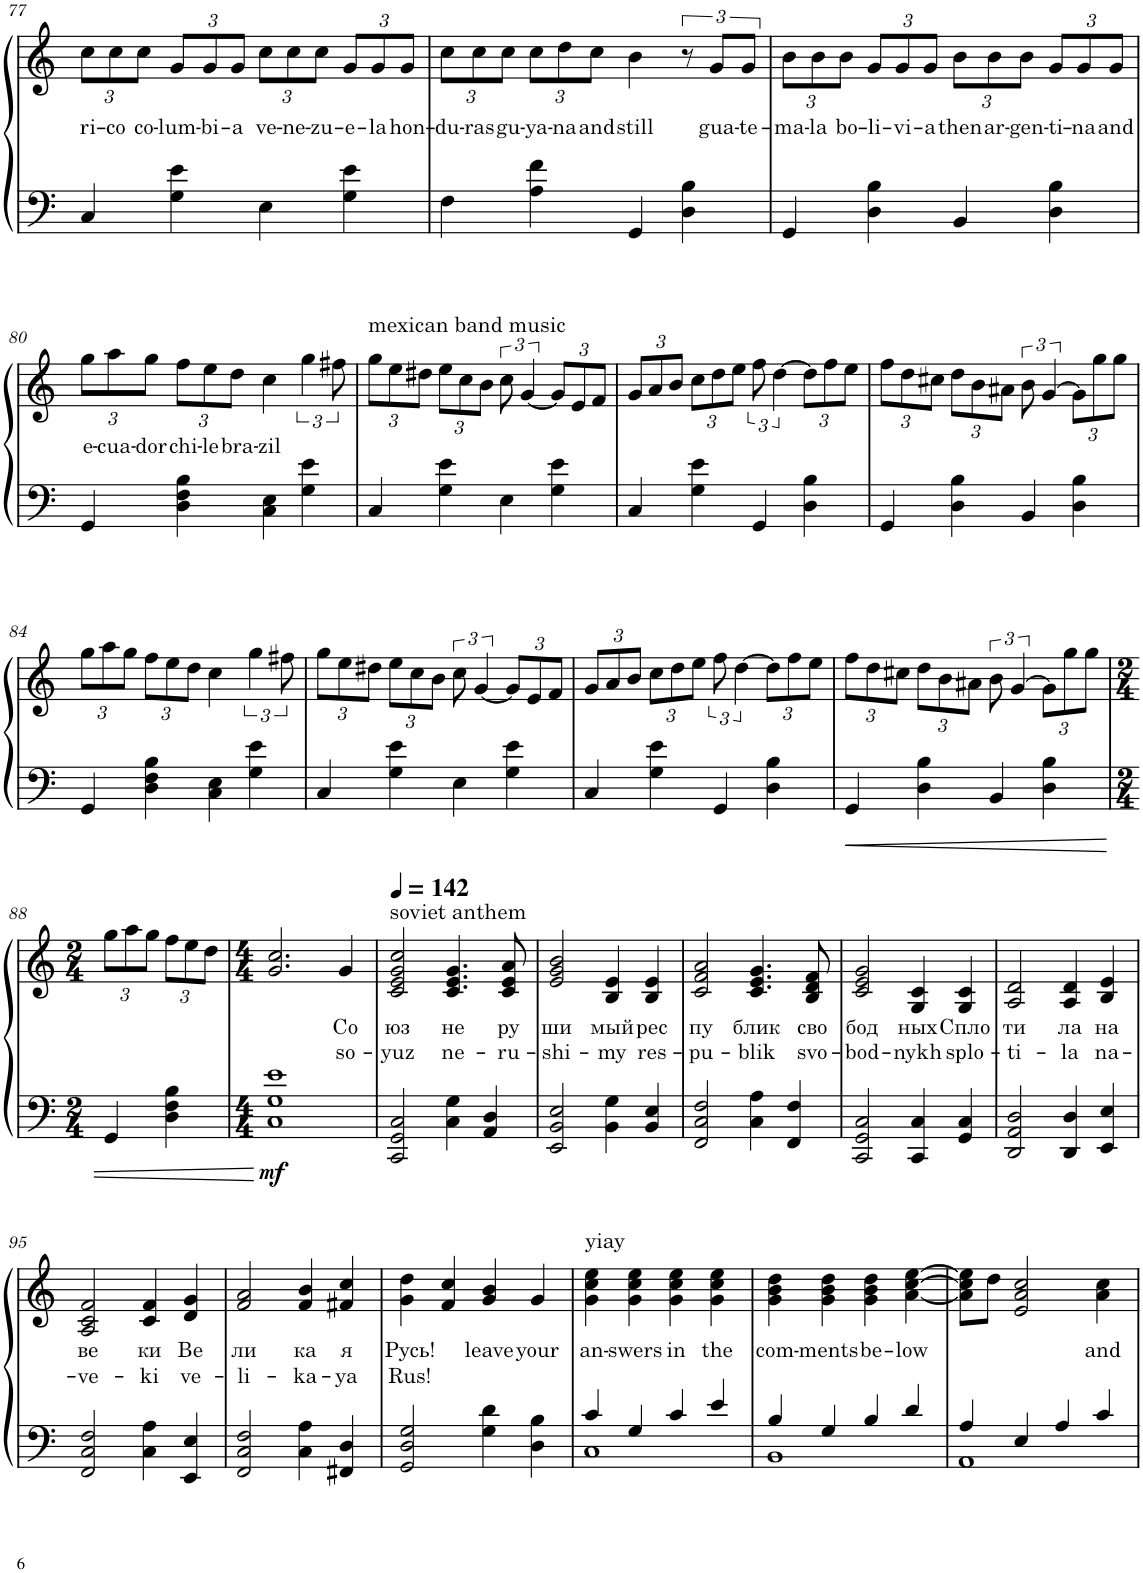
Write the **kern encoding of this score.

**kern	**kern	**text	**text	**dynam
*part1	*part1	*part1	*part1	*part1
*staff2	*staff1	*staff1	*staff1	*staff1/2
*I"Piano	*	*	*	*
*I'Pno.	*	*	*	*
!!LO:PB:g=z
*clefF4	*clefG2	*	*	*
*k[]	*k[]	*	*	*
*M4/4	*M4/4	*	*	*
*	*Xbrackettup	*	*	*
=77	=77	=77	=77	=77
!	!	!LO:LY:b	!	!
4C/	12cc\L	ri-	.	.
!	!	!LO:LY:b	!	!
.	12cc\	-co	.	.
!	!	!LO:LY:b	!	!
.	12cc\J	co-	.	.
!	!	!LO:LY:b	!	!
4G\ 4e\	12g/L	-lum-	.	.
!	!	!LO:LY:b	!	!
.	12g/	-bi-	.	.
!	!	!LO:LY:b	!	!
.	12g/J	-a	.	.
!	!	!LO:LY:b	!	!
4E\	12cc\L	ve-	.	.
!	!	!LO:LY:b	!	!
.	12cc\	-ne-	.	.
!	!	!LO:LY:b	!	!
.	12cc\J	-zu-	.	.
!	!	!LO:LY:b	!	!
4G\ 4e\	12g/L	-e-	.	.
!	!	!LO:LY:b	!	!
.	12g/	-la	.	.
!	!	!LO:LY:b	!	!
.	12g/J	hon-	.	.
=78	=78	=78	=78	=78
!	!	!LO:LY:b	!	!
4F\	12cc\L	-du-	.	.
!	!	!LO:LY:b	!	!
.	12cc\	-ras	.	.
!	!	!LO:LY:b	!	!
.	12cc\J	gu-	.	.
!	!	!LO:LY:b	!	!
4A\ 4f\	12cc\L	-ya-	.	.
!	!	!LO:LY:b	!	!
.	12dd\	-na	.	.
!	!	!LO:LY:b	!	!
.	12cc\J	and	.	.
!	!	!LO:LY:b	!	!
4GG/	4b\	still	.	.
*	*brackettup	*	*	*
4D\ 4B\	12r	.	.	.
!	!	!LO:LY:b	!	!
.	12g/L	gua-	.	.
!	!	!LO:LY:b	!	!
.	12g/J	-te-	.	.
=79	=79	=79	=79	=79
*	*Xbrackettup	*	*	*
!	!	!LO:LY:b	!	!
4GG/	12b\L	-ma-	.	.
!	!	!LO:LY:b	!	!
.	12b\	-la	.	.
!	!	!LO:LY:b	!	!
.	12b\J	bo-	.	.
!	!	!LO:LY:b	!	!
4D\ 4B\	12g/L	-li-	.	.
!	!	!LO:LY:b	!	!
.	12g/	-vi-	.	.
!	!	!LO:LY:b	!	!
.	12g/J	-a	.	.
!	!	!LO:LY:b	!	!
4BB/	12b\L	then	.	.
!	!	!LO:LY:b	!	!
.	12b\	ar-	.	.
!	!	!LO:LY:b	!	!
.	12b\J	-gen-	.	.
!	!	!LO:LY:b	!	!
4D\ 4B\	12g/L	-ti-	.	.
!	!	!LO:LY:b	!	!
.	12g/	-na	.	.
!	!	!LO:LY:b	!	!
.	12g/J	and	.	.
!!LO:LB:g=z
=80	=80	=80	=80	=80
!	!	!LO:LY:b	!	!
4GG/	12gg\L	e-	.	.
!	!	!LO:LY:b	!	!
.	12aa\	-cua-	.	.
!	!	!LO:LY:b	!	!
.	12gg\J	-dor	.	.
!	!	!LO:LY:b	!	!
4D\ 4F\ 4B\	12ff\L	chi-	.	.
!	!	!LO:LY:b	!	!
.	12ee\	-le	.	.
!	!	!LO:LY:b	!	!
.	12dd\J	bra-	.	.
!	!	!LO:LY:b	!	!
4C\ 4E\	4cc\	-zil	.	.
*	*brackettup	*	*	*
4G\ 4e\	6gg\	.	.	.
.	12ff#X\	.	.	.
=81	=81	=81	=81	=81
*	*Xbrackettup	*	*	*
!	!LO:TX:a:t=mexican band music	!	!	!
4C/	12gg\L	.	.	.
.	12ee\	.	.	.
.	12dd#X\J	.	.	.
4G\ 4e\	12ee\L	.	.	.
.	12cc\	.	.	.
.	12b\J	.	.	.
4E\	12cc\	.	.	.
.	[4g/	.	.	.
4G\ 4e\	.	.	.	.
.	12e/	.	.	.
.	12f/J	.	.	.
=82	=82	=82	=82	=82
4C/	12g/L	.	.	.
.	12a/	.	.	.
.	12b/J	.	.	.
4G\ 4e\	12cc\L	.	.	.
.	12dd\	.	.	.
.	12ee\J	.	.	.
4GG/	12ff\	.	.	.
.	[4dd\	.	.	.
4D\ 4B\	.	.	.	.
.	12ff\	.	.	.
.	12ee\J	.	.	.
=83	=83	=83	=83	=83
4GG/	12ff\L	.	.	.
.	12dd\	.	.	.
.	12cc#X\J	.	.	.
4D\ 4B\	12dd\L	.	.	.
.	12b\	.	.	.
.	12a#X\J	.	.	.
4BB/	12b\	.	.	.
.	[4g/	.	.	.
4D\ 4B\	.	.	.	.
.	12gg\	.	.	.
.	12gg\J	.	.	.
!!LO:LB:g=z
=84	=84	=84	=84	=84
4GG/	12gg\L	.	.	.
.	12aa\	.	.	.
.	12gg\J	.	.	.
4D\ 4F\ 4B\	12ff\L	.	.	.
.	12ee\	.	.	.
.	12dd\J	.	.	.
4C\ 4E\	4cc\	.	.	.
*	*brackettup	*	*	*
4G\ 4e\	6gg\	.	.	.
.	12ff#X\	.	.	.
=85	=85	=85	=85	=85
*	*Xbrackettup	*	*	*
4C/	12gg\L	.	.	.
.	12ee\	.	.	.
.	12dd#X\J	.	.	.
4G\ 4e\	12ee\L	.	.	.
.	12cc\	.	.	.
.	12b\J	.	.	.
4E\	12cc\	.	.	.
.	[4g/	.	.	.
4G\ 4e\	.	.	.	.
.	12e/	.	.	.
.	12f/J	.	.	.
=86	=86	=86	=86	=86
4C/	12g/L	.	.	.
.	12a/	.	.	.
.	12b/J	.	.	.
4G\ 4e\	12cc\L	.	.	.
.	12dd\	.	.	.
.	12ee\J	.	.	.
4GG/	12ff\	.	.	.
.	[4dd\	.	.	.
4D\ 4B\	.	.	.	.
.	12ff\	.	.	.
.	12ee\J	.	.	.
=87	=87	=87	=87	=87
4GG/	12ff\L	.	.	.
.	12dd\	.	.	.
.	12cc#X\J	.	.	.
4D\ 4B\	12dd\L	.	.	.
.	12b\	.	.	.
.	12a#X\J	.	.	.
4BB/	12b\	.	.	.
.	[4g/	.	.	.
4D\ 4B\	.	.	.	.
.	12gg\	.	.	.
.	12gg\J	.	.	.
!!LO:LB:g=z
=88	=88	=88	=88	=88
*M2/4	*M2/4	*	*	*
4GG/	12gg\L	.	.	.
.	12aa\	.	.	.
.	12gg\J	.	.	.
4D\ 4F\ 4B\	12ff\L	.	.	.
.	12ee\	.	.	.
.	12dd\J	.	.	.
=89	=89	=89	=89	=89
*M4/4	*M4/4	*	*	*
!	!	!	!	!LO:DY:b=2
1C 1G 1e	2.g/ 2.cc/	.	.	mf
!	!	!LO:LY:b	!LO:LY:b	!
.	4g/	Со	so-	.
=90	=90	=90	=90	=90
*	*MM142	*	*	*
!	!LO:TX:a:t=soviet anthem	!	!	!
!	!	!LO:LY:b	!LO:LY:b	!
2CC/ 2GG/ 2C/	2c/ 2e/ 2g/ 2cc/	юз	-yuz	.
!	!	!LO:LY:b	!LO:LY:b	!
4C\ 4G\	4.c/ 4.e/ 4.g/	не	ne-	.
4AA/ 4D/	.	.	.	.
!	!	!LO:LY:b	!LO:LY:b	!
.	8c/ 8e/ 8a/	ру	-ru-	.
=91	=91	=91	=91	=91
!	!	!LO:LY:b	!LO:LY:b	!
2EE/ 2BB/ 2E/	2e/ 2g/ 2b/	ши	-shi-	.
!	!	!LO:LY:b	!LO:LY:b	!
4BB\ 4G\	4B/ 4e/	мый	-my	.
!	!	!LO:LY:b	!LO:LY:b	!
4BB/ 4E/	4B/ 4e/	рес	res-	.
=92	=92	=92	=92	=92
!	!	!LO:LY:b	!LO:LY:b	!
2FF/ 2C/ 2F/	2c/ 2f/ 2a/	пу	-pu-	.
!	!	!LO:LY:b	!LO:LY:b	!
4C\ 4A\	4.c/ 4.e/ 4.g/	блик	-blik	.
4FF/ 4F/	.	.	.	.
!	!	!LO:LY:b	!LO:LY:b	!
.	8B/ 8d/ 8f/	сво	svo-	.
=93	=93	=93	=93	=93
!	!	!LO:LY:b	!LO:LY:b	!
2CC/ 2GG/ 2C/	2c/ 2e/ 2g/	бод	-bod-	.
!	!	!LO:LY:b	!LO:LY:b	!
4CC/ 4C/	4G/ 4c/	ных	-nykh	.
!	!	!LO:LY:b	!LO:LY:b	!
4GG/ 4C/	4G/ 4c/	Спло	splo-	.
=94	=94	=94	=94	=94
!	!	!LO:LY:b	!LO:LY:b	!
2DD/ 2AA/ 2D/	2A/ 2d/	ти	-ti-	.
!	!	!LO:LY:b	!LO:LY:b	!
4DD/ 4D/	4A/ 4d/	ла	-la	.
!	!	!LO:LY:b	!LO:LY:b	!
4EE/ 4E/	4B/ 4e/	на	na-	.
!!LO:LB:g=z
=95	=95	=95	=95	=95
!	!	!LO:LY:b	!LO:LY:b	!
2FF/ 2C/ 2F/	2A/ 2c/ 2f/	ве	-ve-	.
!	!	!LO:LY:b	!LO:LY:b	!
4C\ 4A\	4c/ 4f/	ки	-ki	.
!	!	!LO:LY:b	!LO:LY:b	!
4EE/ 4E/	4d/ 4g/	Ве	ve-	.
=96	=96	=96	=96	=96
!	!	!LO:LY:b	!LO:LY:b	!
2FF/ 2C/ 2F/	2f/ 2a/	ли	-li-	.
!	!	!LO:LY:b	!LO:LY:b	!
4C\ 4A\	4f/ 4b/	ка	-ka-	.
!	!	!LO:LY:b	!LO:LY:b	!
4FF#X/ 4D/	4f#X/ 4cc/	я	-ya	.
=97	=97	=97	=97	=97
!	!	!LO:LY:b	!LO:LY:b	!
2GG/ 2D/ 2G/	4g\ 4dd\	Русь!	Rus!	.
.	4f/ 4cc/	.	.	.
!	!	!LO:LY:b	!	!
4G\ 4d\	4g/ 4b/	leave	.	.
!	!	!LO:LY:b	!	!
4D\ 4B\	4g/	your	.	.
=98	=98	=98	=98	=98
*^	*	*	*	*
!	!	!LO:TX:a:t=yiay	!	!	!
!	!	!	!LO:LY:b	!	!
4c/	1C	4g\ 4cc\ 4ee\	an-	.	.
!	!	!	!LO:LY:b	!	!
4G/	.	4g\ 4cc\ 4ee\	-swers	.	.
!	!	!	!LO:LY:b	!	!
4c/	.	4g\ 4cc\ 4ee\	in	.	.
!	!	!	!LO:LY:b	!	!
4e/	.	4g\ 4cc\ 4ee\	the	.	.
=99	=99	=99	=99	=99	=99
!	!	!	!LO:LY:b	!	!
4B/	1BB	4g\ 4b\ 4dd\	com-	.	.
!	!	!	!LO:LY:b	!	!
4G/	.	4g\ 4b\ 4dd\	-ments	.	.
!	!	!	!LO:LY:b	!	!
4B/	.	4g\ 4b\ 4dd\	be-	.	.
!	!	!	!LO:LY:b	!	!
4d/	.	[4a\ [4cc\ [4ee\	-low	.	.
=100	=100	=100	=100	=100	=100
4A/	1AA	8a\] 8cc\] 8ee\]L	.	.	.
.	.	8dd\J	.	.	.
4E/	.	2e/ 2a/ 2cc/	.	.	.
4A/	.	.	.	.	.
!	!	!	!LO:LY:b	!	!
4c/	.	4a\ 4cc\	and	.	.
*v	*v	*	*	*	*
=	=	=	=	=
*-	*-	*-	*-	*-
